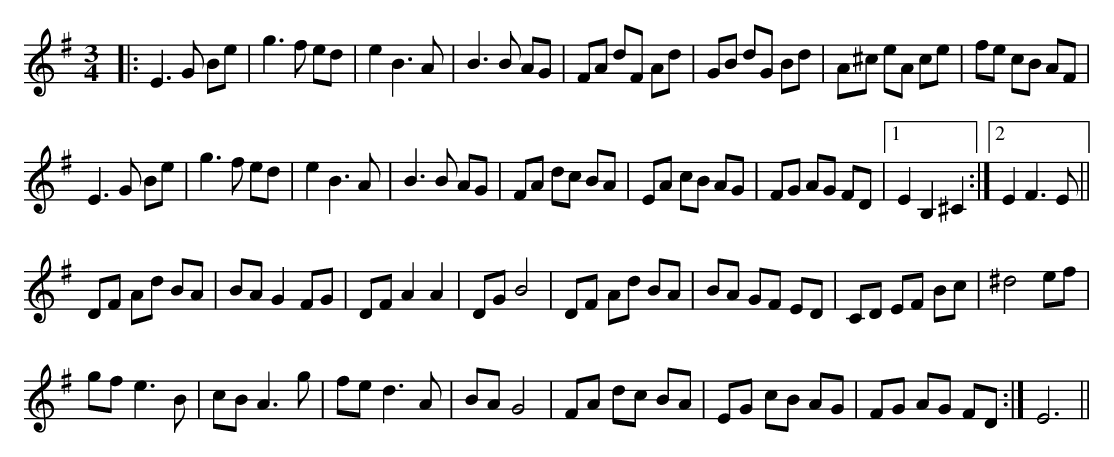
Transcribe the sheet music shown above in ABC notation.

X:1
M:3/4
K:Emin
|:E3 G Be|g3 f ed|e2 B3 A|B3 B AG|FA dF Ad|GB dG Bd|A^c eA ce|fe cB AF|
E3 G Be|g3 f ed|e2 B3 A|B3 B AG|FA dc BA|EA cB AG|FG AG FD|1 E2 B,2 ^C2:|2 E2 F3 E||
DF Ad BA|BA G2 FG|DF A2 A2|DG B4|DF Ad BA|BA GF ED|CD EF Bc|^d4 ef|
gf e3 B|cB A3 g|fe d3 A|BA G4|FA dc BA|EG cB AG|FG AG FD:|E6||
